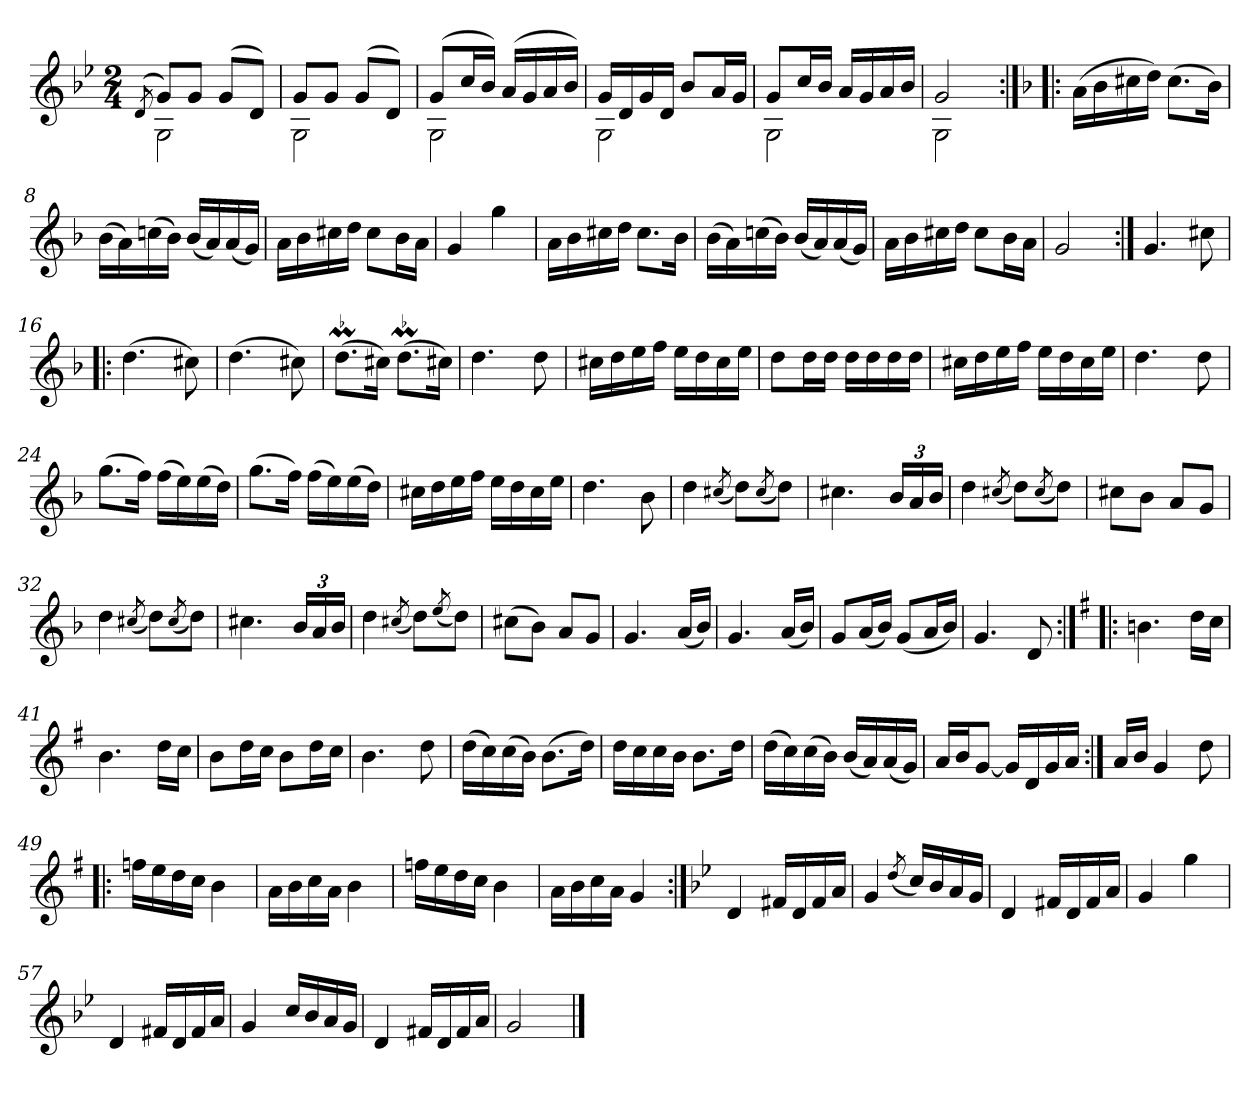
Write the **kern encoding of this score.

**kern
*part1
*staff1
*clefG2
*k[b-e-]
*g:
*M2/4
=1
(8qd/
*^
8gL)	2G
8gJ	.
(8gL	.
8dJ)	.
=2	=2
8gL	2G
8gJ	.
(8gL	.
8dJ)	.
=3	=3
(8gL	2G
16ccL	.
16b-JJ)	.
(16aLL	.
16g	.
16a	.
16b-JJ)	.
=4	=4
16gLL	2G
16d	.
16g	.
16dJJ	.
8b-L	.
16aL	.
16gJJ	.
=5	=5
8gL	2G
16ccL	.
16b-JJ	.
16aLL	.
16g	.
16a	.
16b-JJ	.
=6	=6
2g	2G
*v	*v
=7:|!|:
*k[b-]
(16aLL
16b-
16cc#X
16ddJJ)
(8.cc#L
16b-Jk)
=8
(16b-LL
16a)
(16ccn
16b-JJ)
(16b-LL
16a)
(16a
16gJJ)
=9
16aLL
16b-
16cc#X
16ddJJ
8cc#L
16b-L
16aJJ
=10
4g
4gg
=11
16aLL
16b-
16cc#X
16ddJJ
8.cc#L
16b-Jk
=12
(16b-LL
16a)
(16ccn
16b-JJ)
(16b-LL
16a)
(16a
16gJJ)
=13
16aLL
16b-
16cc#X
16ddJJ
8cc#L
16b-L
16aJJ
=14
2g
=15:|!
4.g
8cc#X
=16!|:
(4.dd
8cc#X)
=17
(4.dd
8cc#X)
=18
!LO:MOR:acc=-
(8.ddmL
16cc#XJk)
!LO:MOR:acc=-
(8.ddmL
16cc#XJk)
=19
4.dd
8dd
=20
16cc#XLL
16dd
16ee
16ffJJ
16eeLL
16dd
16cc#
16eeJJ
=21
8ddL
16ddL
16ddJJ
16ddLL
16dd
16dd
16ddJJ
=22
16cc#XLL
16dd
16ee
16ffJJ
16eeLL
16dd
16cc#
16eeJJ
=23
4.dd
8dd
=24
(8.ggL
16ffJk)
(16ffLL
16ee)
(16ee
16ddJJ)
=25
(8.ggL
16ffJk)
(16ffLL
16ee)
(16ee
16ddJJ)
=26
16cc#XLL
16dd
16ee
16ffJJ
16eeLL
16dd
16cc#
16eeJJ
=27
4.dd
8b-
=28
4dd
(8qcc#X/
8ddL)
(8qcc#/
8ddJ)
=29
4.cc#X
24b-LL
24a
24b-JJ
=30
4dd
(8qcc#X/
8ddL)
(8qcc#/
8ddJ)
=31
8cc#XL
8b-J
8aL
8gJ
=32
4dd
(8qcc#X/
8ddL)
(8qcc#/
8ddJ)
=33
4.cc#X
24b-LL
24a
24b-JJ
=34
4dd
(8qcc#X/
8ddL)
(8qee/
8ddJ)
=35
(8cc#XL
8b-J)
8aL
8gJ
=36
4.g
(16aLL
16b-JJ)
=37
4.g
(16aLL
16b-JJ)
=38
8gL
(16aL
16b-JJ)
(8gL
16aL
16b-JJ)
=39
4.g
8d
=40:|!|:
*k[f#]
4.bn
16ddLL
16ccJJ
=41
4.b
16ddLL
16ccJJ
=42
8bL
16ddL
16ccJJ
8bL
16ddL
16ccJJ
=43
4.b
8dd
=44
(16ddLL
16cc)
(16cc
16bJJ)
(8.bL
16ddJk)
=45
16ddLL
16cc
16cc
16bJJ
8.bL
16ddJk
=46
(16ddLL
16cc)
(16cc
16bJJ)
(16bLL
16a)
(16a
16gJJ)
=47
16aLL
16bJ
[8gJ
16gLL]
16d
16g
16aJJ
=48:|!
16aLL
16bJJ
4g
8dd
=49!|:
16ffnLL
16ee
16dd
16ccJJ
4b
=50
16aLL
16b
16cc
16aJJ
4b
=51
16ffnLL
16ee
16dd
16ccJJ
4b
=52
16aLL
16b
16cc
16aJJ
4g
=53:|!
*k[b-e-]
4d
16f#XLL
16d
16f#
16aJJ
=54
4g
(8qdd/
16ccLL)
16b-
16a
16gJJ
=55
4d
16f#XLL
16d
16f#
16aJJ
=56
4g
4gg
=57
4d
16f#XLL
16d
16f#
16aJJ
=58
4g
16ccLL
16b-
16a
16gJJ
=59
4d
16f#XLL
16d
16f#
16aJJ
=60
2g
==
*-
